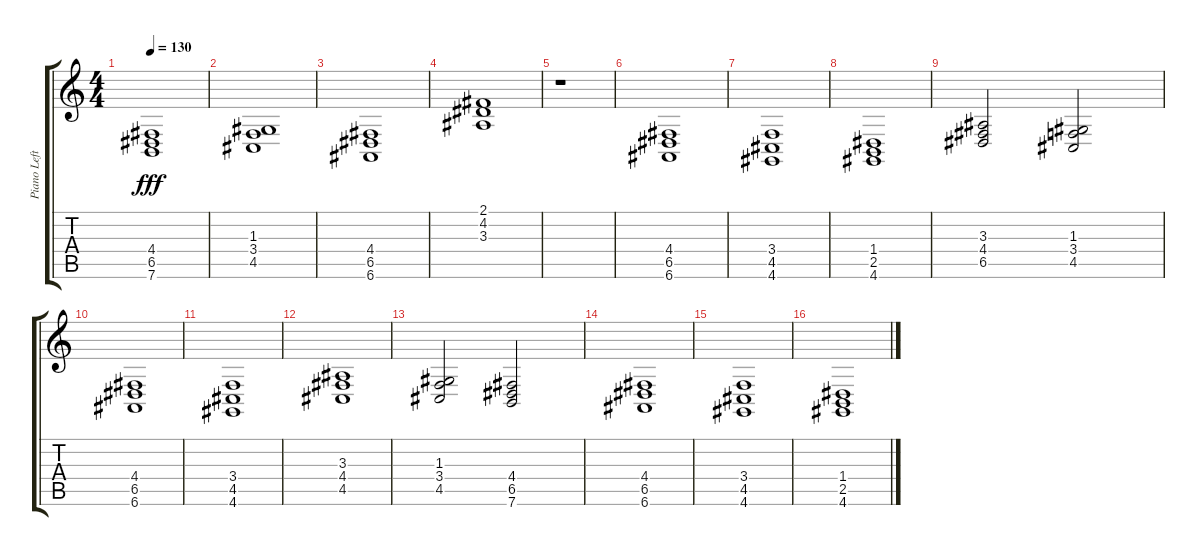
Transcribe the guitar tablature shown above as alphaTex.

\track ("Piano Left" "Piano Left") {instrument acousticgrandpiano}
\staff {score tabs}
\tuning (E4 B3 G3 D3 A2 E2) {hide}
\ts (4 4)
\tempo 130
\clef g2
\ks c
(4.4 6.5 7.6).1{dy fff} |
(1.3 3.4 4.5).1 |
(4.4 6.5 6.6).1 |
(2.1 4.2 3.3).1 |
r.1 |
(4.4 6.5 6.6).1 |
(3.4 4.5 4.6).1 |
(1.4 2.5 4.6).1 |
(3.3 4.4 6.5).2 (1.3 3.4 4.5).2 |
(4.4 6.5 6.6).1 |
(3.4 4.5 4.6).1 |
(3.3 4.4 4.5).1 |
(1.3 3.4 4.5).2 (4.4 6.5 7.6).2 |
(4.4 6.5 6.6).1 |
(3.4 4.5 4.6).1 |
(1.4 2.5 4.6).1
